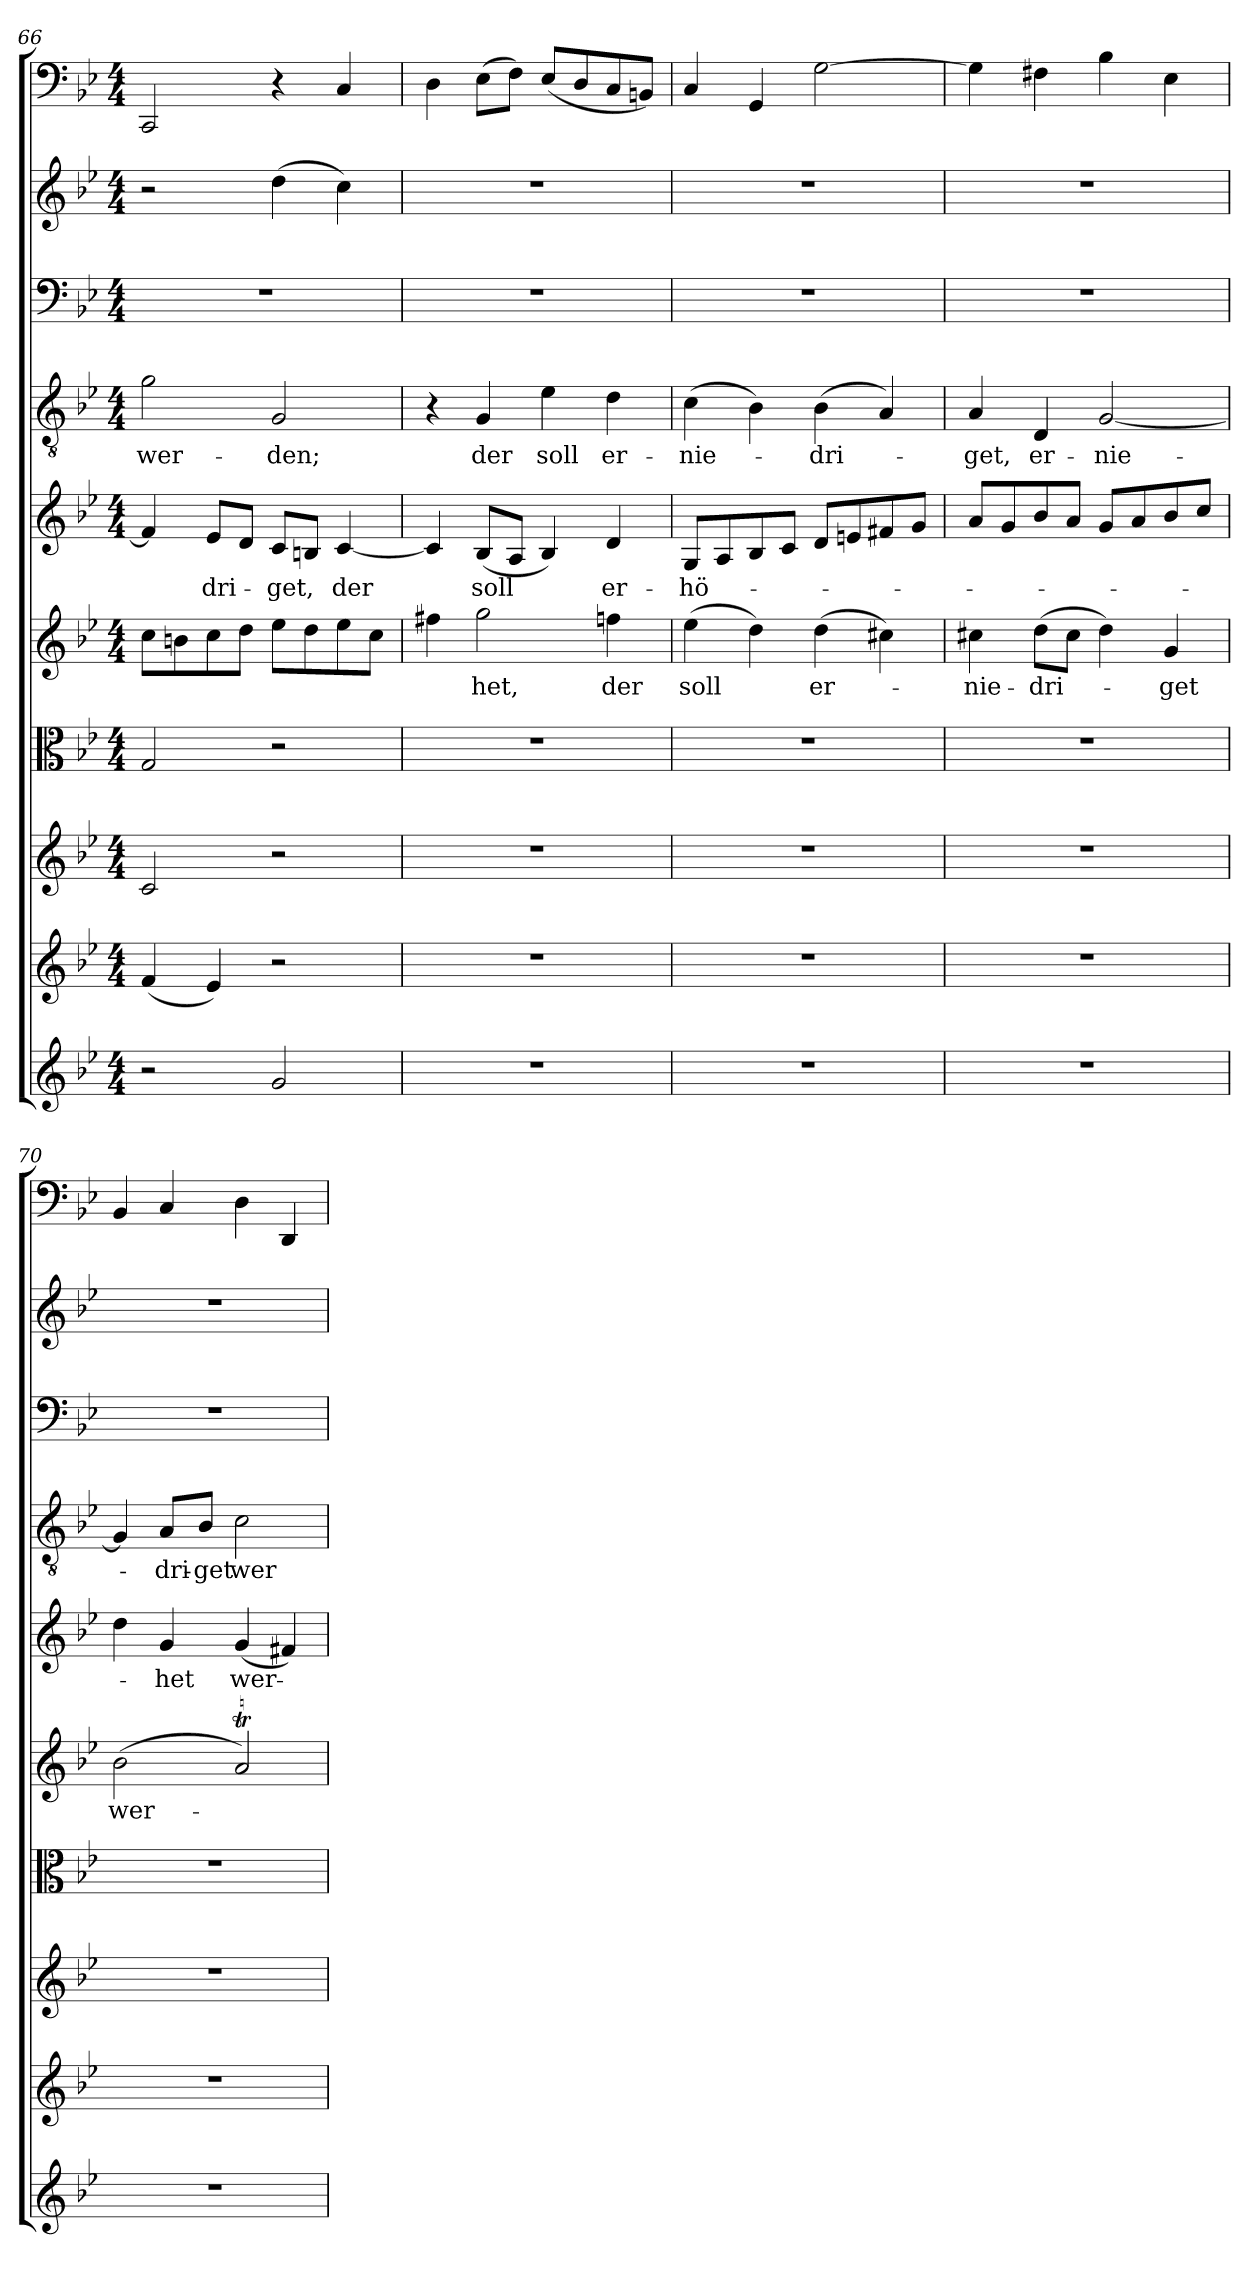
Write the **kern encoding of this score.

**kern	**kern	**kern	**kern	**kern	**text	**kern	**text	**kern	**text	**kern	**kern	**kern
*part10	*part9	*part8	*part7	*part6	*part6	*part5	*part5	*part4	*part4	*part3	*part2	*part1
*staff10	*staff9	*staff8	*staff7	*staff6	*staff6	*staff5	*staff5	*staff4	*staff4	*staff3	*staff2	*staff1
*clefG2	*clefG2	*clefG2	*clefC3	*clefG2	*	*clefG2	*	*clefGv2	*	*clefF4	*clefG2	*clefF4
*k[b-e-]	*k[b-e-]	*k[b-e-]	*k[b-e-]	*k[b-e-]	*	*k[b-e-]	*	*k[b-e-]	*	*k[b-e-]	*k[b-e-]	*k[b-e-]
*g:	*g:	*g:	*g:	*g:	*	*g:	*	*g:	*	*g:	*g:	*g:
*M4/4	*M4/4	*M4/4	*M4/4	*M4/4	*	*M4/4	*	*M4/4	*	*M4/4	*M4/4	*M4/4
=66	=66	=66	=66	=66	=66	=66	=66	=66	=66	=66	=66	=66
2r	(4f/	2c/	2G/	8cc\L	.	4f/]	.	2g\	wer-	1r	2r	2CC/
.	.	.	.	8bn\	.	.	.	.	.	.	.	.
.	4e-/)	.	.	8cc\	.	8e-/L	-dri-	.	.	.	.	.
.	.	.	.	8dd\J	.	8d/J	.	.	.	.	.	.
2g/	2r	2r	2r	8ee-\L	.	8c/L	-get,	2G/	-den;	.	(4dd\	4r
.	.	.	.	8dd\	.	8Bn/J	.	.	.	.	.	.
.	.	.	.	8ee-\	.	[4c/	der	.	.	.	4cc\)	4C/
.	.	.	.	8cc\J	.	.	.	.	.	.	.	.
=67	=67	=67	=67	=67	=67	=67	=67	=67	=67	=67	=67	=67
1r	1r	1r	1r	4ff#X\	.	4c/]	.	4r	.	1r	1r	4D\
.	.	.	.	2gg\	-het,	(8B-/L	soll	4G/	der	.	.	(8E-\L
.	.	.	.	.	.	8A/J	.	.	.	.	.	8F\J)
.	.	.	.	.	.	4B-/)	.	4e-\	soll	.	.	(8E-/L
.	.	.	.	.	.	.	.	.	.	.	.	8D/
.	.	.	.	4ffn\	der	4d/	er-	4d\	er-	.	.	8C/
.	.	.	.	.	.	.	.	.	.	.	.	8BBn/J)
=68	=68	=68	=68	=68	=68	=68	=68	=68	=68	=68	=68	=68
1r	1r	1r	1r	(4ee-\	soll	8G/L	-hö-	(4c\	-nie-	1r	1r	4C/
.	.	.	.	.	.	8A/	.	.	.	.	.	.
.	.	.	.	4dd\)	.	8B-/	.	4B-\)	.	.	.	4GG/
.	.	.	.	.	.	8c/J	.	.	.	.	.	.
.	.	.	.	(4dd\	er-	8d/L	.	(4B-\	-dri-	.	.	[2G\
.	.	.	.	.	.	8en/	.	.	.	.	.	.
.	.	.	.	4cc#X\)	.	8f#X/	.	4A/)	.	.	.	.
.	.	.	.	.	.	8g/J	.	.	.	.	.	.
=69	=69	=69	=69	=69	=69	=69	=69	=69	=69	=69	=69	=69
1r	1r	1r	1r	4cc#X\	-nie-	8a/L	.	4A/	-get,	1r	1r	4G\]
.	.	.	.	.	.	8g/	.	.	.	.	.	.
.	.	.	.	(8dd\L	-dri-	8b-/	.	4D/	er-	.	.	4F#X\
.	.	.	.	8cc#\J	.	8a/J	.	.	.	.	.	.
.	.	.	.	4dd\)	.	8g/L	.	[2G/	-nie-	.	.	4B-\
.	.	.	.	.	.	8a/	.	.	.	.	.	.
.	.	.	.	4g/	-get	8b-/	.	.	.	.	.	4E-\
.	.	.	.	.	.	8cc/J	.	.	.	.	.	.
=70	=70	=70	=70	=70	=70	=70	=70	=70	=70	=70	=70	=70
1r	1r	1r	1r	(2b-\	wer-	4dd\	.	4G/]	.	1r	1r	4BB-/
.	.	.	.	.	.	4g/	-het	8A/L	-dri-	.	.	4C/
.	.	.	.	.	.	.	.	8B-/J	-get	.	.	.
.	.	.	.	2aT/)	.	(4g/	wer-	2c\	wer-	.	.	4D\
.	.	.	.	.	.	4f#X/)	.	.	.	.	.	4DD/
=	=	=	=	=	=	=	=	=	=	=	=	=
*-	*-	*-	*-	*-	*-	*-	*-	*-	*-	*-	*-	*-
